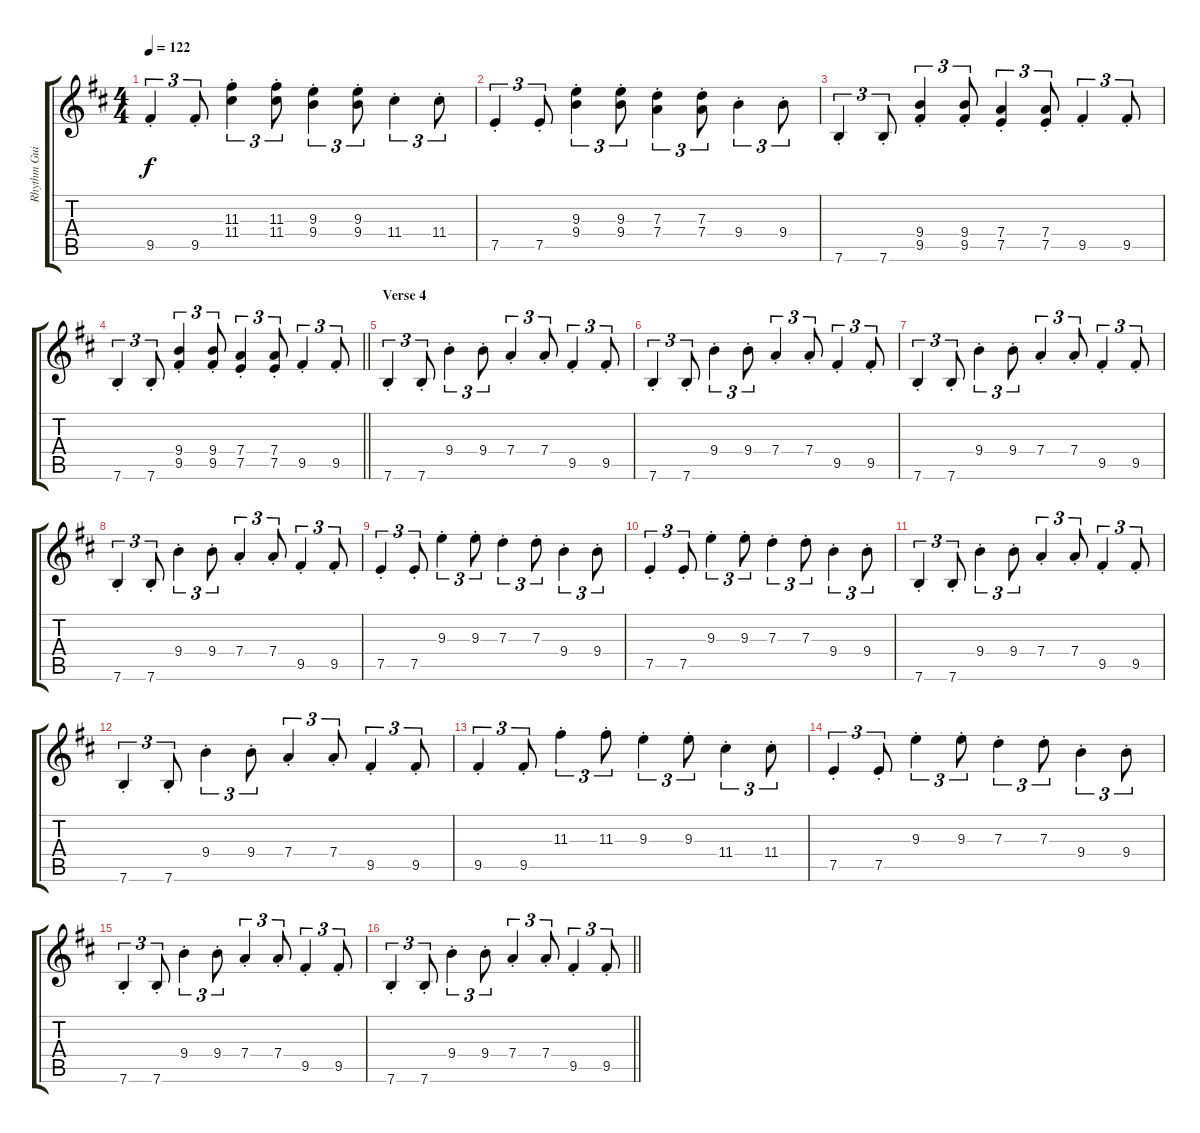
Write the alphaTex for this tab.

\track ("Rhythm Guitar 1" "Rhythm Gui") {instrument electricguitarclean}
\staff {score tabs}
\tuning (E4 B3 G3 D3 A2 E2) {hide}
\ts (4 4)
\tempo 122
\clef g2
\ks bminor
9.5{st}.4{tu (3 2) dy f} 9.5{st}.8{tu (3 2)} (11.3{st} 11.4).4{tu (3 2)} (11.3{st} 11.4).8{tu (3 2)} (9.3{st} 9.4).4{tu (3 2)} (9.3{st} 9.4).8{tu (3 2)} 11.4{st}.4{tu (3 2)} 11.4{st}.8{tu (3 2)} |
7.5{st}.4{tu (3 2)} 7.5{st}.8{tu (3 2)} (9.3{st} 9.4).4{tu (3 2)} (9.3{st} 9.4).8{tu (3 2)} (7.3{st} 7.4).4{tu (3 2)} (7.3{st} 7.4).8{tu (3 2)} 9.4{st}.4{tu (3 2)} 9.4{st}.8{tu (3 2)} |
7.6{st}.4{tu (3 2)} 7.6{st}.8{tu (3 2)} (9.4{st} 9.5).4{tu (3 2)} (9.4{st} 9.5).8{tu (3 2)} (7.4{st} 7.5).4{tu (3 2)} (7.4{st} 7.5).8{tu (3 2)} 9.5{st}.4{tu (3 2)} 9.5{st}.8{tu (3 2)} |
\barLineRight lightlight
7.6{st}.4{tu (3 2)} 7.6{st}.8{tu (3 2)} (9.4{st} 9.5).4{tu (3 2)} (9.4{st} 9.5).8{tu (3 2)} (7.4{st} 7.5).4{tu (3 2)} (7.4{st} 7.5).8{tu (3 2)} 9.5{st}.4{tu (3 2)} 9.5{st}.8{tu (3 2)} |
\section ("" "Verse 4")
7.6{st}.4{tu (3 2)} 7.6{st}.8{tu (3 2)} 9.4{st}.4{tu (3 2)} 9.4{st}.8{tu (3 2)} 7.4{st}.4{tu (3 2)} 7.4{st}.8{tu (3 2)} 9.5{st}.4{tu (3 2)} 9.5{st}.8{tu (3 2)} |
7.6{st}.4{tu (3 2)} 7.6{st}.8{tu (3 2)} 9.4{st}.4{tu (3 2)} 9.4{st}.8{tu (3 2)} 7.4{st}.4{tu (3 2)} 7.4{st}.8{tu (3 2)} 9.5{st}.4{tu (3 2)} 9.5{st}.8{tu (3 2)} |
7.6{st}.4{tu (3 2)} 7.6{st}.8{tu (3 2)} 9.4{st}.4{tu (3 2)} 9.4{st}.8{tu (3 2)} 7.4{st}.4{tu (3 2)} 7.4{st}.8{tu (3 2)} 9.5{st}.4{tu (3 2)} 9.5{st}.8{tu (3 2)} |
7.6{st}.4{tu (3 2)} 7.6{st}.8{tu (3 2)} 9.4{st}.4{tu (3 2)} 9.4{st}.8{tu (3 2)} 7.4{st}.4{tu (3 2)} 7.4{st}.8{tu (3 2)} 9.5{st}.4{tu (3 2)} 9.5{st}.8{tu (3 2)} |
7.5{st}.4{tu (3 2)} 7.5{st}.8{tu (3 2)} 9.3{st}.4{tu (3 2)} 9.3{st}.8{tu (3 2)} 7.3{st}.4{tu (3 2)} 7.3{st}.8{tu (3 2)} 9.4{st}.4{tu (3 2)} 9.4{st}.8{tu (3 2)} |
7.5{st}.4{tu (3 2)} 7.5{st}.8{tu (3 2)} 9.3{st}.4{tu (3 2)} 9.3{st}.8{tu (3 2)} 7.3{st}.4{tu (3 2)} 7.3{st}.8{tu (3 2)} 9.4{st}.4{tu (3 2)} 9.4{st}.8{tu (3 2)} |
7.6{st}.4{tu (3 2)} 7.6{st}.8{tu (3 2)} 9.4{st}.4{tu (3 2)} 9.4{st}.8{tu (3 2)} 7.4{st}.4{tu (3 2)} 7.4{st}.8{tu (3 2)} 9.5{st}.4{tu (3 2)} 9.5{st}.8{tu (3 2)} |
7.6{st}.4{tu (3 2)} 7.6{st}.8{tu (3 2)} 9.4{st}.4{tu (3 2)} 9.4{st}.8{tu (3 2)} 7.4{st}.4{tu (3 2)} 7.4{st}.8{tu (3 2)} 9.5{st}.4{tu (3 2)} 9.5{st}.8{tu (3 2)} |
9.5{st}.4{tu (3 2)} 9.5{st}.8{tu (3 2)} 11.3{st}.4{tu (3 2)} 11.3{st}.8{tu (3 2)} 9.3{st}.4{tu (3 2)} 9.3{st}.8{tu (3 2)} 11.4{st}.4{tu (3 2)} 11.4{st}.8{tu (3 2)} |
7.5{st}.4{tu (3 2)} 7.5{st}.8{tu (3 2)} 9.3{st}.4{tu (3 2)} 9.3{st}.8{tu (3 2)} 7.3{st}.4{tu (3 2)} 7.3{st}.8{tu (3 2)} 9.4{st}.4{tu (3 2)} 9.4{st}.8{tu (3 2)} |
7.6{st}.4{tu (3 2)} 7.6{st}.8{tu (3 2)} 9.4{st}.4{tu (3 2)} 9.4{st}.8{tu (3 2)} 7.4{st}.4{tu (3 2)} 7.4{st}.8{tu (3 2)} 9.5{st}.4{tu (3 2)} 9.5{st}.8{tu (3 2)} |
\barLineRight lightlight
7.6{st}.4{tu (3 2)} 7.6{st}.8{tu (3 2)} 9.4{st}.4{tu (3 2)} 9.4{st}.8{tu (3 2)} 7.4{st}.4{tu (3 2)} 7.4{st}.8{tu (3 2)} 9.5{st}.4{tu (3 2)} 9.5{st}.8{tu (3 2)}
